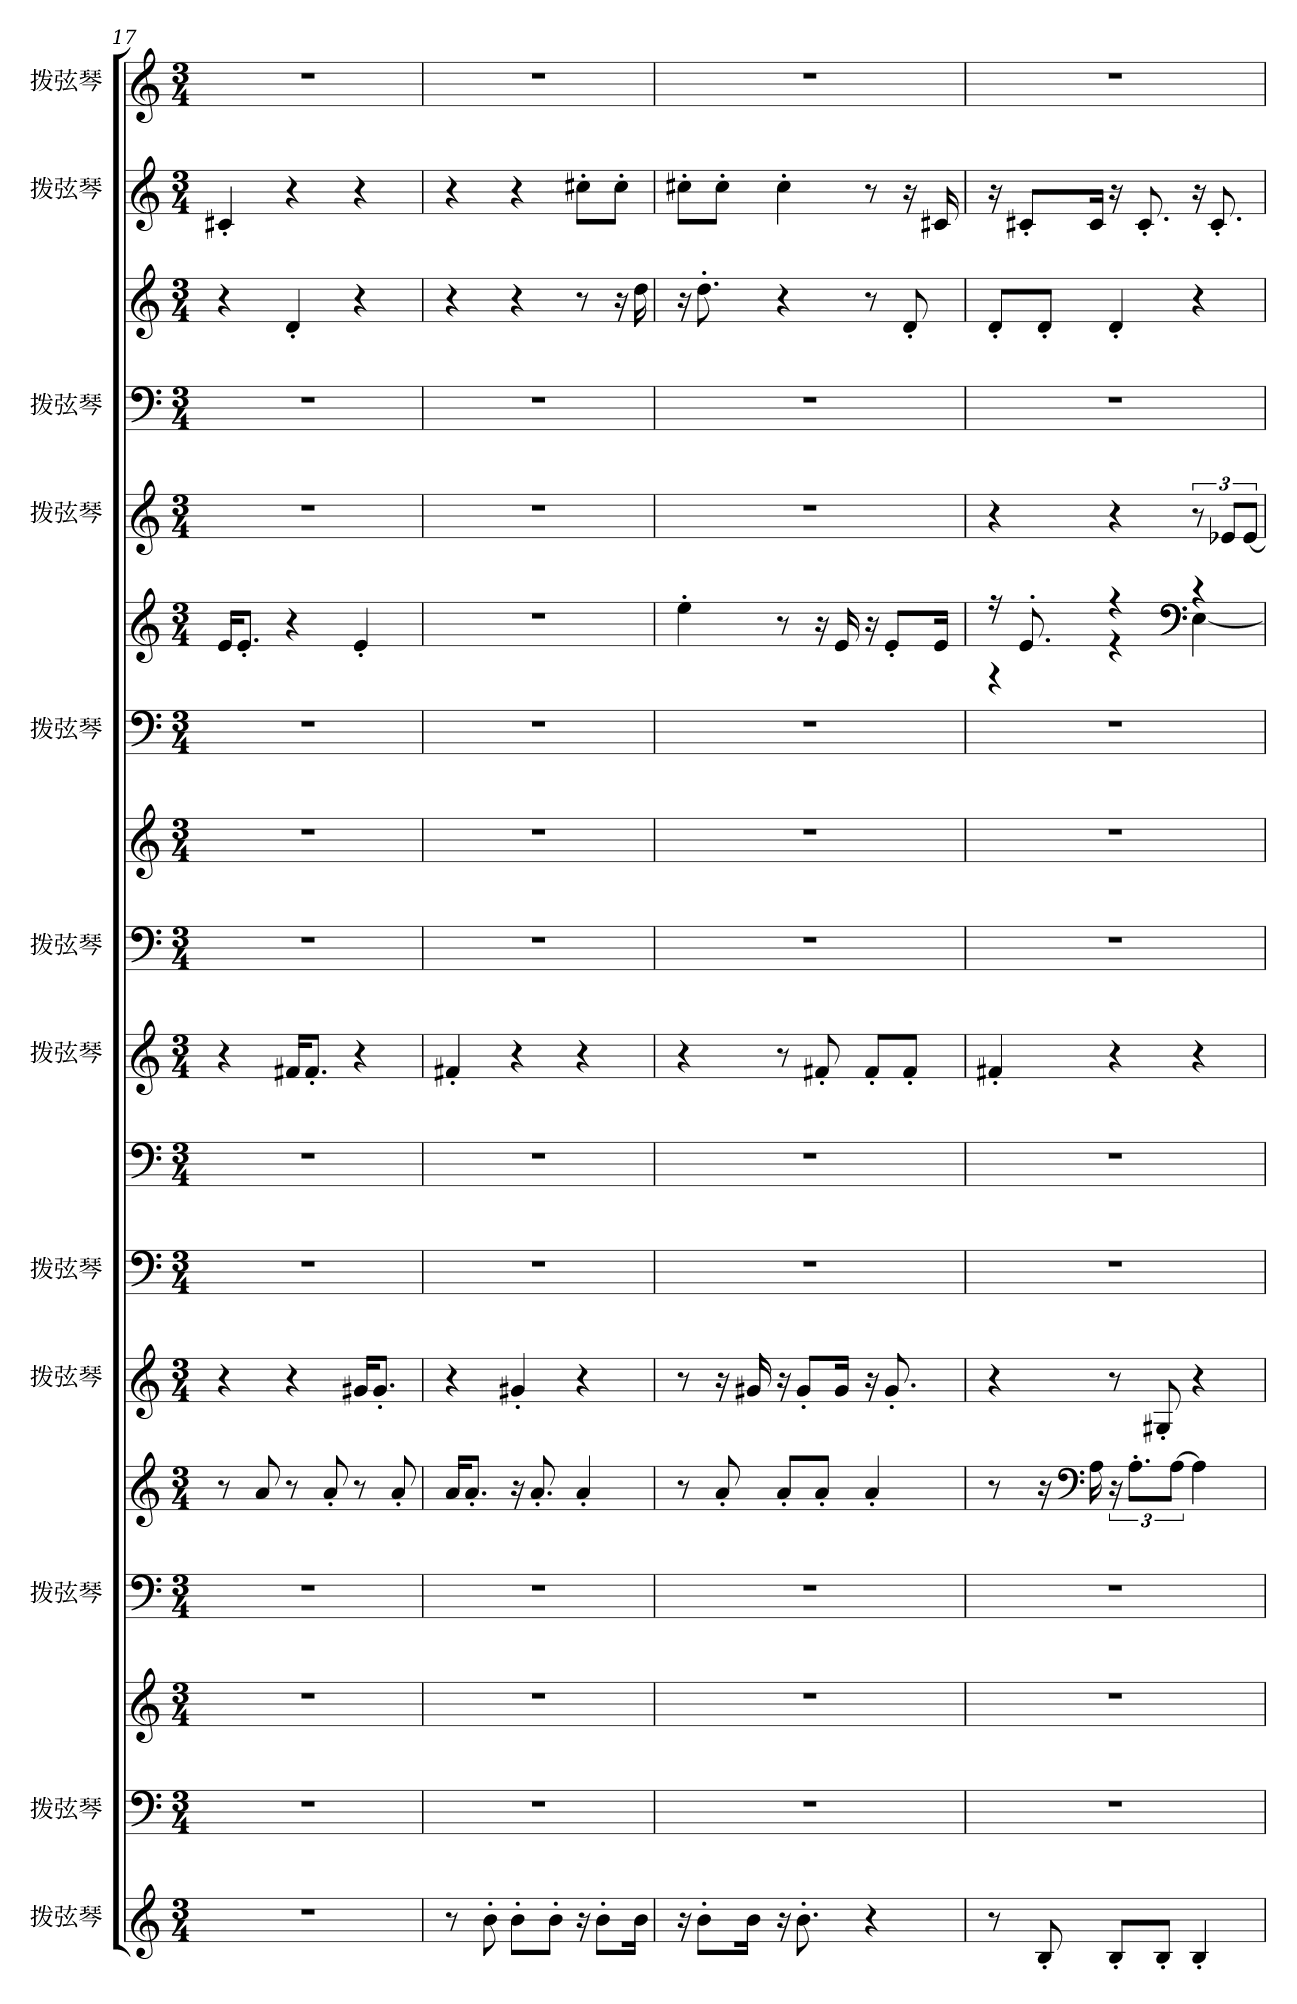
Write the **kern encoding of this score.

**kern	**kern	**kern	**kern	**kern	**kern	**kern	**kern	**kern	**kern	**kern	**kern	**kern	**kern	**kern	**kern	**kern	**kern
*part12	*part11	*part11	*part10	*part10	*part9	*part8	*part8	*part7	*part6	*part6	*part5	*part5	*part4	*part3	*part3	*part2	*part1
*staff18	*staff17	*staff16	*staff15	*staff14	*staff13	*staff12	*staff11	*staff10	*staff9	*staff8	*staff7	*staff6	*staff5	*staff4	*staff3	*staff2	*staff1
*I"拨弦琴	*I"拨弦琴	*	*I"拨弦琴	*	*I"拨弦琴	*I"拨弦琴	*	*I"拨弦琴	*I"拨弦琴	*	*I"拨弦琴	*	*I"拨弦琴	*I"拨弦琴	*	*I"拨弦琴	*I"拨弦琴
*clefG2	*clefF4	*clefG2	*clefF4	*clefG2	*clefG2	*clefF4	*clefF4	*clefG2	*clefF4	*clefG2	*clefF4	*clefG2	*clefG2	*clefF4	*clefG2	*clefG2	*clefG2
*k[]	*k[]	*k[]	*k[]	*k[]	*k[]	*k[]	*k[]	*k[]	*k[]	*k[]	*k[]	*k[]	*k[]	*k[]	*k[]	*k[]	*k[]
*M3/4	*M3/4	*M3/4	*M3/4	*M3/4	*M3/4	*M3/4	*M3/4	*M3/4	*M3/4	*M3/4	*M3/4	*M3/4	*M3/4	*M3/4	*M3/4	*M3/4	*M3/4
=17	=17	=17	=17	=17	=17	=17	=17	=17	=17	=17	=17	=17	=17	=17	=17	=17	=17
2.r	2.r	2.r	2.r	8r	4r	2.r	2.r	4r	2.r	2.r	2.r	16e/KL	2.r	2.r	4r	4c#X'/	2.r
.	.	.	.	.	.	.	.	.	.	.	.	8.e'/J	.	.	.	.	.
.	.	.	.	8a/	.	.	.	.	.	.	.	.	.	.	.	.	.
.	.	.	.	8r	4r	.	.	16f#X/KL	.	.	.	4r	.	.	4d'/	4r	.
.	.	.	.	.	.	.	.	8.f#'/J	.	.	.	.	.	.	.	.	.
.	.	.	.	8a'/	.	.	.	.	.	.	.	.	.	.	.	.	.
.	.	.	.	8r	16g#X/KL	.	.	4r	.	.	.	4e'/	.	.	4r	4r	.
.	.	.	.	.	8.g#'/J	.	.	.	.	.	.	.	.	.	.	.	.
.	.	.	.	8a'/	.	.	.	.	.	.	.	.	.	.	.	.	.
!!LO:PB:g=z
=18	=18	=18	=18	=18	=18	=18	=18	=18	=18	=18	=18	=18	=18	=18	=18	=18	=18
8r	2.r	2.r	2.r	16a/KL	4r	2.r	2.r	4f#X'/	2.r	2.r	2.r	2.r	2.r	2.r	4r	4r	2.r
.	.	.	.	8.a'/J	.	.	.	.	.	.	.	.	.	.	.	.	.
8b'\	.	.	.	.	.	.	.	.	.	.	.	.	.	.	.	.	.
8b'\L	.	.	.	16r	4g#X'/	.	.	4r	.	.	.	.	.	.	4r	4r	.
.	.	.	.	8.a'/	.	.	.	.	.	.	.	.	.	.	.	.	.
8b'\J	.	.	.	.	.	.	.	.	.	.	.	.	.	.	.	.	.
16r	.	.	.	4a'/	4r	.	.	4r	.	.	.	.	.	.	8r	8cc#X'\L	.
8b'\L	.	.	.	.	.	.	.	.	.	.	.	.	.	.	.	.	.
.	.	.	.	.	.	.	.	.	.	.	.	.	.	.	16r	8cc#'\J	.
16b\Jk	.	.	.	.	.	.	.	.	.	.	.	.	.	.	16dd\	.	.
=19	=19	=19	=19	=19	=19	=19	=19	=19	=19	=19	=19	=19	=19	=19	=19	=19	=19
16r	2.r	2.r	2.r	8r	8r	2.r	2.r	4r	2.r	2.r	2.r	4ee'\	2.r	2.r	16r	8cc#X'\L	2.r
8b'\L	.	.	.	.	.	.	.	.	.	.	.	.	.	.	8.dd'\	.	.
.	.	.	.	8a'/	16r	.	.	.	.	.	.	.	.	.	.	8cc#'\J	.
16b\Jk	.	.	.	.	16g#X/	.	.	.	.	.	.	.	.	.	.	.	.
16r	.	.	.	8a'/L	16r	.	.	8r	.	.	.	8r	.	.	4r	4cc#'\	.
8.b'\	.	.	.	.	8g#'/L	.	.	.	.	.	.	.	.	.	.	.	.
.	.	.	.	8a'/J	.	.	.	8f#X'/	.	.	.	16r	.	.	.	.	.
.	.	.	.	.	16g#/Jk	.	.	.	.	.	.	16e/	.	.	.	.	.
4r	.	.	.	4a'/	16r	.	.	8f#'/L	.	.	.	16r	.	.	8r	8r	.
.	.	.	.	.	8.g#'/	.	.	.	.	.	.	8e'/L	.	.	.	.	.
.	.	.	.	.	.	.	.	8f#'/J	.	.	.	.	.	.	8d'/	16r	.
.	.	.	.	.	.	.	.	.	.	.	.	16e/Jk	.	.	.	16c#X/	.
=20	=20	=20	=20	=20	=20	=20	=20	=20	=20	=20	=20	=20	=20	=20	=20	=20	=20
*	*	*	*	*	*	*	*	*	*	*	*	*^	*	*	*	*	*
8r	2.r	2.r	2.r	8r	4r	2.r	2.r	4f#X'/	2.r	2.r	2.r	16r	4r	4r	2.r	8d'/L	16r	2.r
.	.	.	.	.	.	.	.	.	.	.	.	8.e'/	.	.	.	.	8c#X'/L	.
8B'/	.	.	.	16r	.	.	.	.	.	.	.	.	.	.	.	8d'/J	.	.
*	*	*	*	*clefF4	*	*	*	*	*	*	*	*	*	*	*	*	*	*
.	.	.	.	16A\	.	.	.	.	.	.	.	.	.	.	.	.	16c#/Jk	.
8B'/L	.	.	.	24r	8r	.	.	4r	.	.	.	4r	4r	4r	.	4d'/	16r	.
.	.	.	.	12.A'\L	.	.	.	.	.	.	.	.	.	.	.	.	.	.
.	.	.	.	.	.	.	.	.	.	.	.	.	.	.	.	.	8.c#'/	.
8B'/J	.	.	.	.	8G#X'/	.	.	.	.	.	.	.	.	.	.	.	.	.
.	.	.	.	[12A\J	.	.	.	.	.	.	.	.	.	.	.	.	.	.
*	*	*	*	*	*	*	*	*	*	*	*	*clefF4	*	*	*	*	*	*
4B'/	.	.	.	4A\]	4r	.	.	4r	.	.	.	4r	[4E\	12r	.	4r	16r	.
.	.	.	.	.	.	.	.	.	.	.	.	.	.	.	.	.	8.c#'/	.
.	.	.	.	.	.	.	.	.	.	.	.	.	.	12e-X/L	.	.	.	.
.	.	.	.	.	.	.	.	.	.	.	.	.	.	[12e-/J	.	.	.	.
*	*	*	*	*	*	*	*	*	*	*	*	*v	*v	*	*	*	*	*
=	=	=	=	=	=	=	=	=	=	=	=	=	=	=	=	=	=
*-	*-	*-	*-	*-	*-	*-	*-	*-	*-	*-	*-	*-	*-	*-	*-	*-	*-
